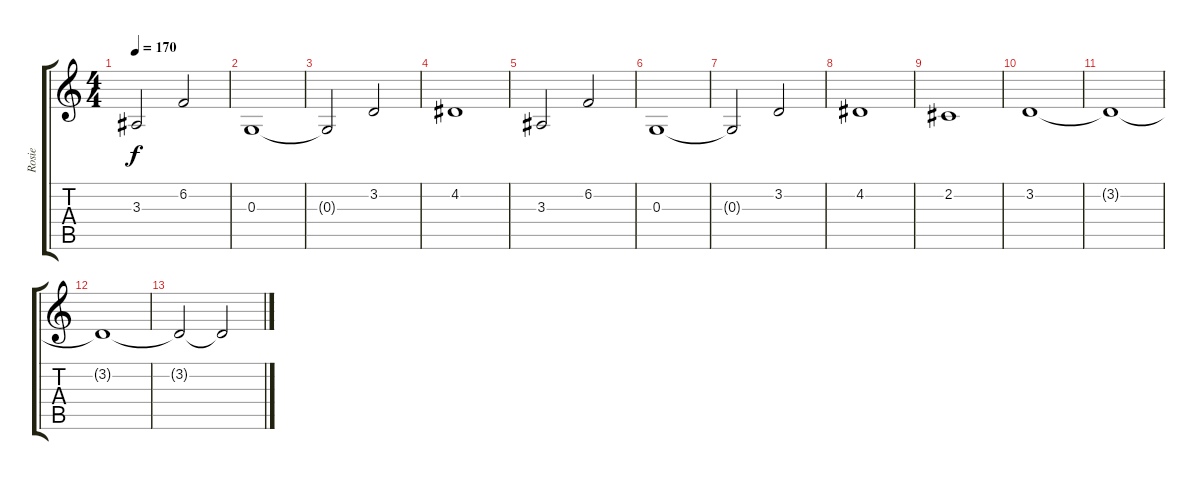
\track ("Rosie" "Rosie") {instrument choiraahs}
\staff {score tabs}
\tuning (E4 B3 G3 D3 A2 D2) {hide}
\ts (4 4)
\tempo 170
\clef g2
\ks c
3.3.2{dy f} 6.2.2 |
0.3.1 |
0.3{t}.2 3.2.2 |
4.2.1 |
3.3.2 6.2.2 |
0.3.1 |
0.3{t}.2 3.2.2 |
4.2.1 |
2.2.1 |
3.2.1 |
3.2{t}.1 |
3.2{t}.1 |
3.2{t}.2 3.2{t}.2
